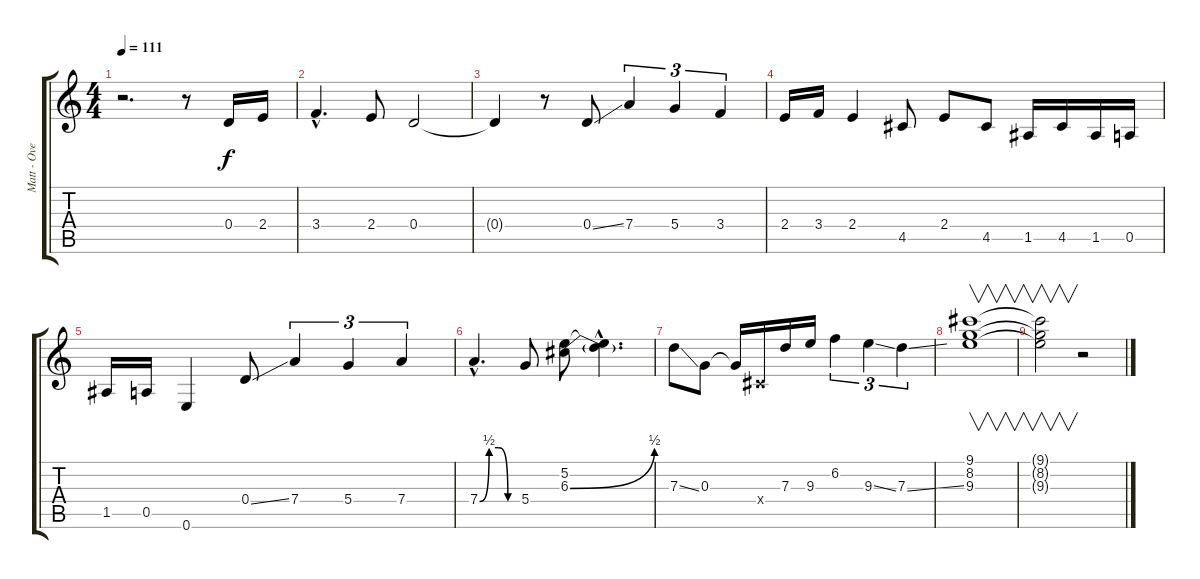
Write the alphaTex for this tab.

\track ("Matt - Overdriven Guitar" "Matt - Ove") {instrument distortionguitar}
\staff {score tabs}
\tuning (E4 B3 G3 D3 A2 E2) {hide}
\ts (4 4)
\tempo 111
\clef g2
\ks c
r.2{d dy f instrument distortionguitar} r.8 0.4.16 2.4.16 |
3.4{hac}.4{d} 2.4.8 0.4.2 |
0.4{t}.4 r.8 0.4{ss}.8 7.4.4{tu (3 2)} 5.4.4{tu (3 2)} 3.4.4{tu (3 2)} |
2.4.16 3.4.16 2.4.4 4.5.8 2.4.8 4.5.8 1.5.16 4.5.16 1.5.16 0.5.16 |
1.5.16 0.5.16 0.6.4 0.4{ss}.8 7.4.4{tu (3 2)} 5.4.4{tu (3 2)} 7.4.4{tu (3 2)} |
7.4{be (custom 0 0 15 2 30 2 45 0 60 0) hac}.4{d} 5.4.8 (5.2 6.3{be (bend 0 0 60 2)}).8 (5.2{hac t} 6.3{hac t}).4{d} |
7.3{ss}.8 0.3.8 0.3{t}.16 -1.4{x}.16 7.3.16 9.3.16 6.2.4{tu (3 2)} 9.3{ss}.4{tu (3 2)} 7.3{ss}.4{tu (3 2)} |
(9.1 8.2 9.3).1{v} |
(9.1{t} 8.2{t} 9.3{t}).2{v} r.2
